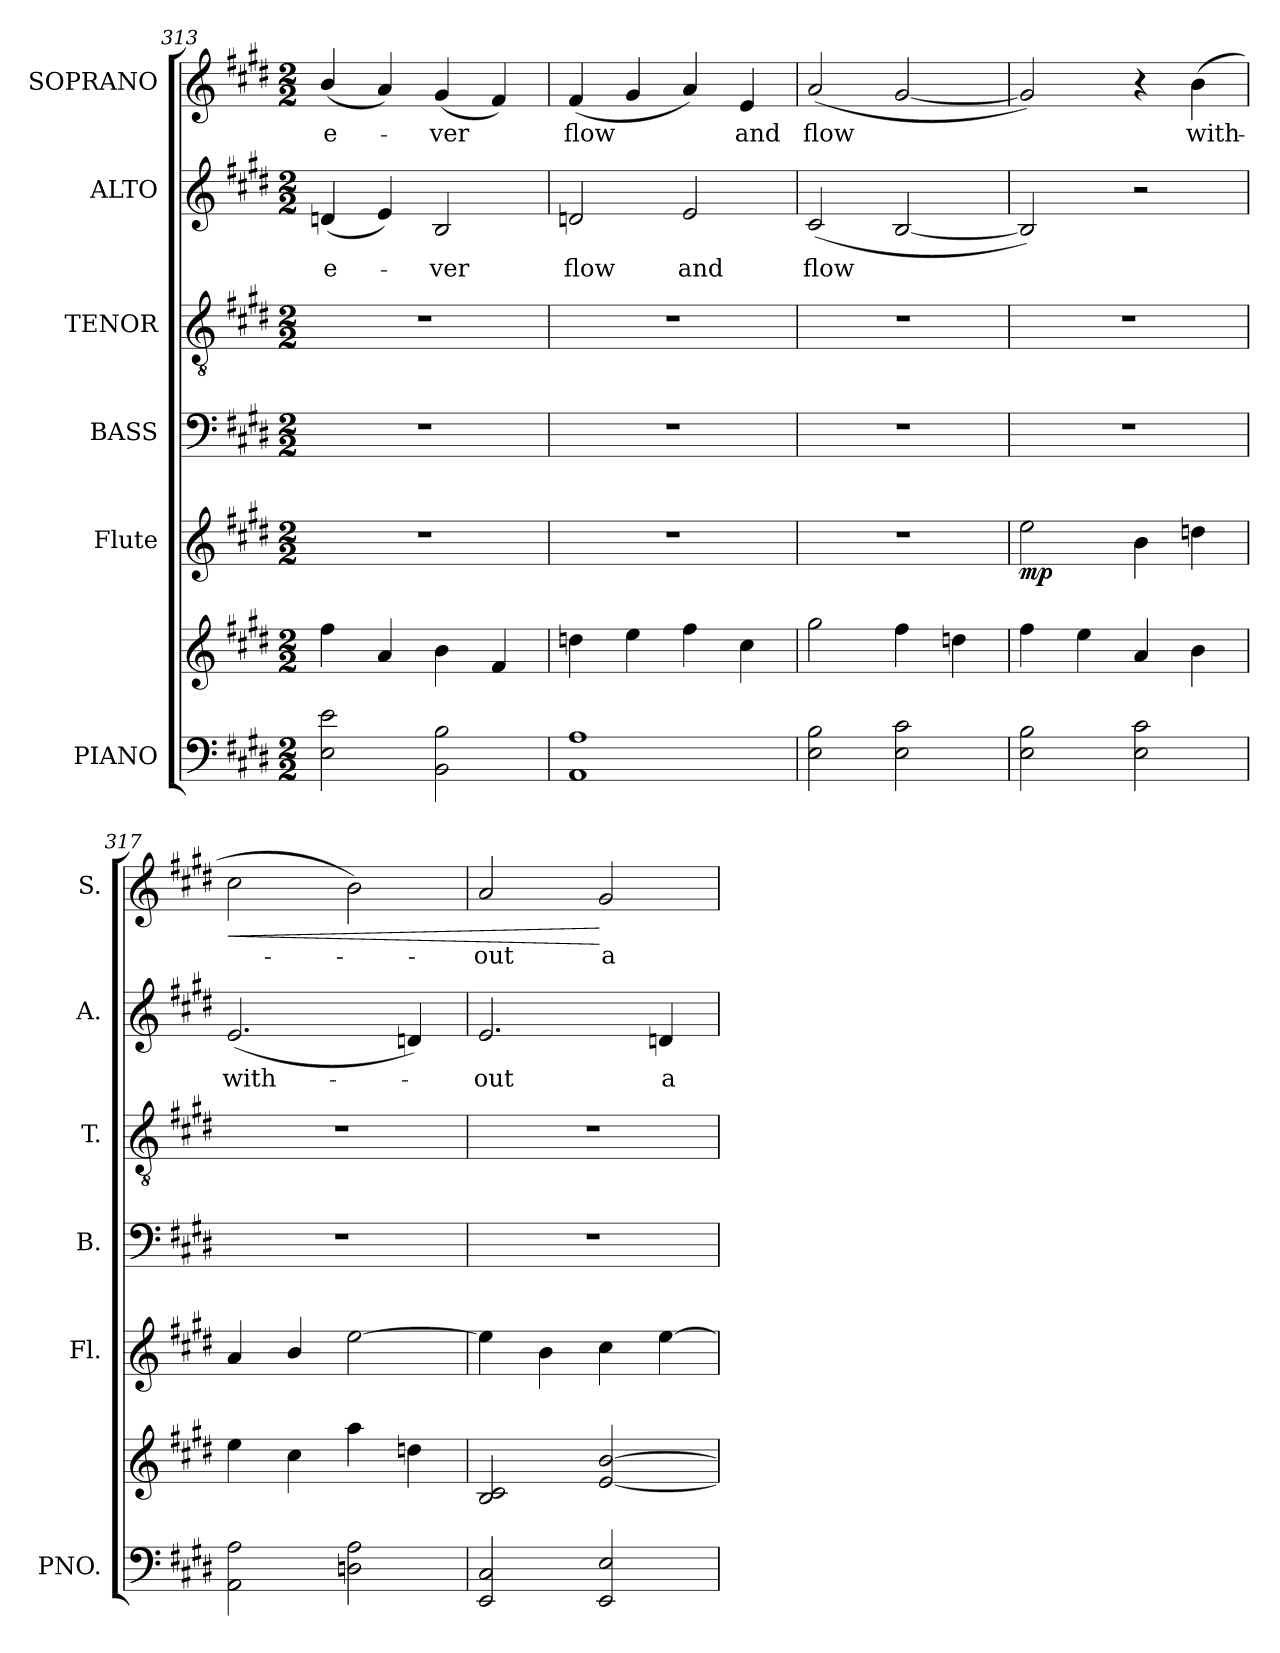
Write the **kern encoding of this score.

**kern	**kern	**kern	**dynam	**kern	**kern	**kern	**text	**kern	**text	**dynam
*part6	*part6	*part5	*part5	*part4	*part3	*part2	*part2	*part1	*part1	*part1
*staff7	*staff6	*staff5	*staff5	*staff4	*staff3	*staff2	*staff2	*staff1	*staff1	*staff1
*I"PIANO	*	*I"Flute	*	*I"BASS	*I"TENOR	*I"ALTO	*	*I"SOPRANO	*	*
*I'PNO.	*	*I'Fl.	*	*I'B.	*I'T.	*I'A.	*	*I'S.	*	*
*clefF4	*clefG2	*clefG2	*	*clefF4	*clefGv2	*clefG2	*	*clefG2	*	*
*	*	*	*	*	*ITrd7c12	*	*	*	*	*
*k[f#c#g#d#]	*k[f#c#g#d#]	*k[f#c#g#d#]	*	*k[f#c#g#d#]	*k[f#c#g#d#]	*k[f#c#g#d#]	*	*k[f#c#g#d#]	*	*
*E:	*E:	*E:	*	*E:	*E:	*E:	*	*E:	*	*
*M2/2	*M2/2	*M2/2	*	*M2/2	*M2/2	*M2/2	*	*M2/2	*	*
=313	=313	=313	=313	=313	=313	=313	=313	=313	=313	=313
!	!	!	!	!	!	!	!LO:LY:b:color=#000000	!	!	!
!	!	!	!	!	!	!	!	!	!LO:LY:b:color=#000000	!
2Ei\ 2ei	4ff#i\	1r	.	1r	1r	(4dni/	-e-	(4bi/	-e-	.
.	4ai/	.	.	.	.	4ei/)	.	4ai/)	.	.
!	!	!	!	!	!	!	!LO:LY:b:color=#000000	!	!	!
!	!	!	!	!	!	!	!	!	!LO:LY:b:color=#000000	!
2BBi\ 2Bi	4bi\	.	.	.	.	2Bi/	-ver	(4g#i/	-ver	.
.	4f#i/	.	.	.	.	.	.	4f#i/)	.	.
=314	=314	=314	=314	=314	=314	=314	=314	=314	=314	=314
!	!	!	!	!	!	!	!LO:LY:b:color=#000000	!	!	!
!	!	!	!	!	!	!	!	!	!LO:LY:b:color=#000000	!
1AAi 1Ai	4ddni\	1r	.	1r	1r	2dni/	flow	(4f#i/	flow	.
.	4eei\	.	.	.	.	.	.	4g#i/	.	.
!	!	!	!	!	!	!	!LO:LY:b:color=#000000	!	!	!
.	4ff#i\	.	.	.	.	2ei/	and	4ai/)	.	.
!	!	!	!	!	!	!	!	!	!LO:LY:b:color=#000000	!
.	4cc#i\	.	.	.	.	.	.	4ei/	and	.
=315	=315	=315	=315	=315	=315	=315	=315	=315	=315	=315
!	!	!	!	!	!	!	!LO:LY:b:color=#000000	!	!	!
!	!	!	!	!	!	!	!	!	!LO:LY:b:color=#000000	!
2Ei\ 2Bi	2gg#i\	1r	.	1r	1r	(2c#i/	flow	(2ai/	flow	.
2Ei\ 2c#i	4ff#i\	.	.	.	.	[<2Bi/	.	[<2g#i/	.	.
.	4ddni\	.	.	.	.	.	.	.	.	.
=316	=316	=316	=316	=316	=316	=316	=316	=316	=316	=316
2Ei\ 2Bi	4ff#i\	2eei\	mp	1r	1r	2Bi/])	.	2g#i/])	.	.
.	4eei\	.	.	.	.	.	.	.	.	.
2Ei\ 2c#i	4ai/	4bi\	.	.	.	2r	.	4r	.	.
!	!	!	!	!	!	!	!	!	!LO:LY:b:color=#000000	!
.	4bi\	4ddni\	.	.	.	.	.	(4bi\	with-	.
=317	=317	=317	=317	=317	=317	=317	=317	=317	=317	=317
!	!	!	!	!	!	!	!LO:LY:b:color=#000000	!	!	!LO:HP:b
2AAi\ 2Ai	4eei\	4ai/	.	1r	1r	(2.ei/	with-	2cc#i\	.	<
.	4cc#i\	4bi/	.	.	.	.	.	.	.	.
2Dni\ 2Ai	4aai\	[>2eei\	.	.	.	.	.	2bi\)	.	.
.	4ddni\	.	.	.	.	4dni/)	.	.	.	.
=318	=318	=318	=318	=318	=318	=318	=318	=318	=318	=318
!	!	!	!	!	!	!	!LO:LY:b:color=#000000	!	!	!
!	!	!	!	!	!	!	!	!	!LO:LY:b:color=#000000	!
2EEi/ 2C#i	2Bi/ 2c#i	4eei\]	.	1r	1r	2.ei/	-out	2ai/	-out	.
.	.	4bi\	.	.	.	.	.	.	.	.
!	!	!	!	!	!	!	!	!	!LO:LY:b:color=#000000	!
2EEi/ 2Ei	[<2ei/ [>2bi	4cc#i\	.	.	.	.	.	2g#i/	a	[
!	!	!	!	!	!	!	!LO:LY:b:color=#000000	!	!	!
.	.	[>4eei\	.	.	.	4dni/	a	.	.	.
=	=	=	=	=	=	=	=	=	=	=
*-	*-	*-	*-	*-	*-	*-	*-	*-	*-	*-
